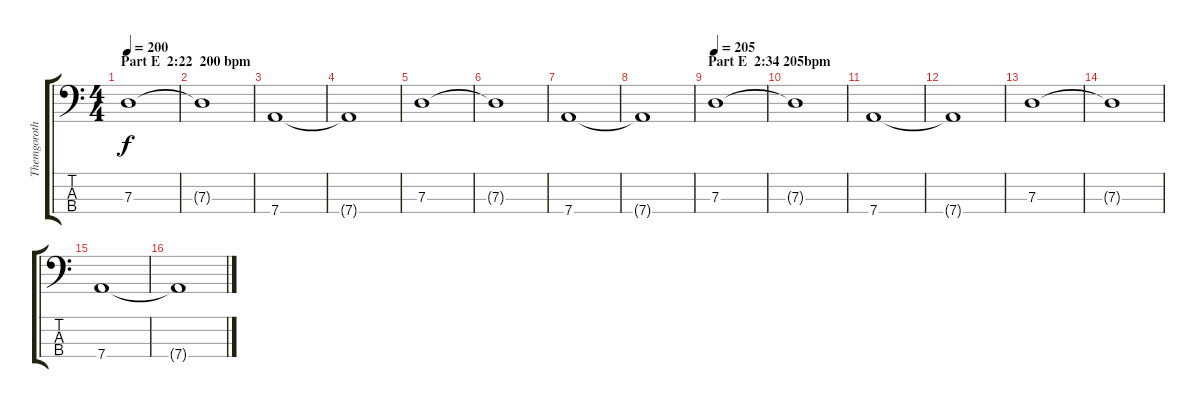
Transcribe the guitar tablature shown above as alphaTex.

\track ("Themgoroth" "Themgoroth") {instrument electricbassfinger}
\staff {score tabs}
\tuning (F2 C2 G1 D1) {hide}
\ts (4 4)
\section ("" "Part E  2:22  200 bpm")
\tempo 200
\clef f4
\ks c
7.3.1{dy f} |
7.3{t}.1 |
7.4.1 |
7.4{t}.1 |
7.3.1 |
7.3{t}.1 |
7.4.1 |
7.4{t}.1 |
\section ("" "Part E  2:34 205bpm")
\tempo 205
7.3.1 |
7.3{t}.1 |
7.4.1 |
7.4{t}.1 |
7.3.1 |
7.3{t}.1 |
7.4.1 |
7.4{t}.1
